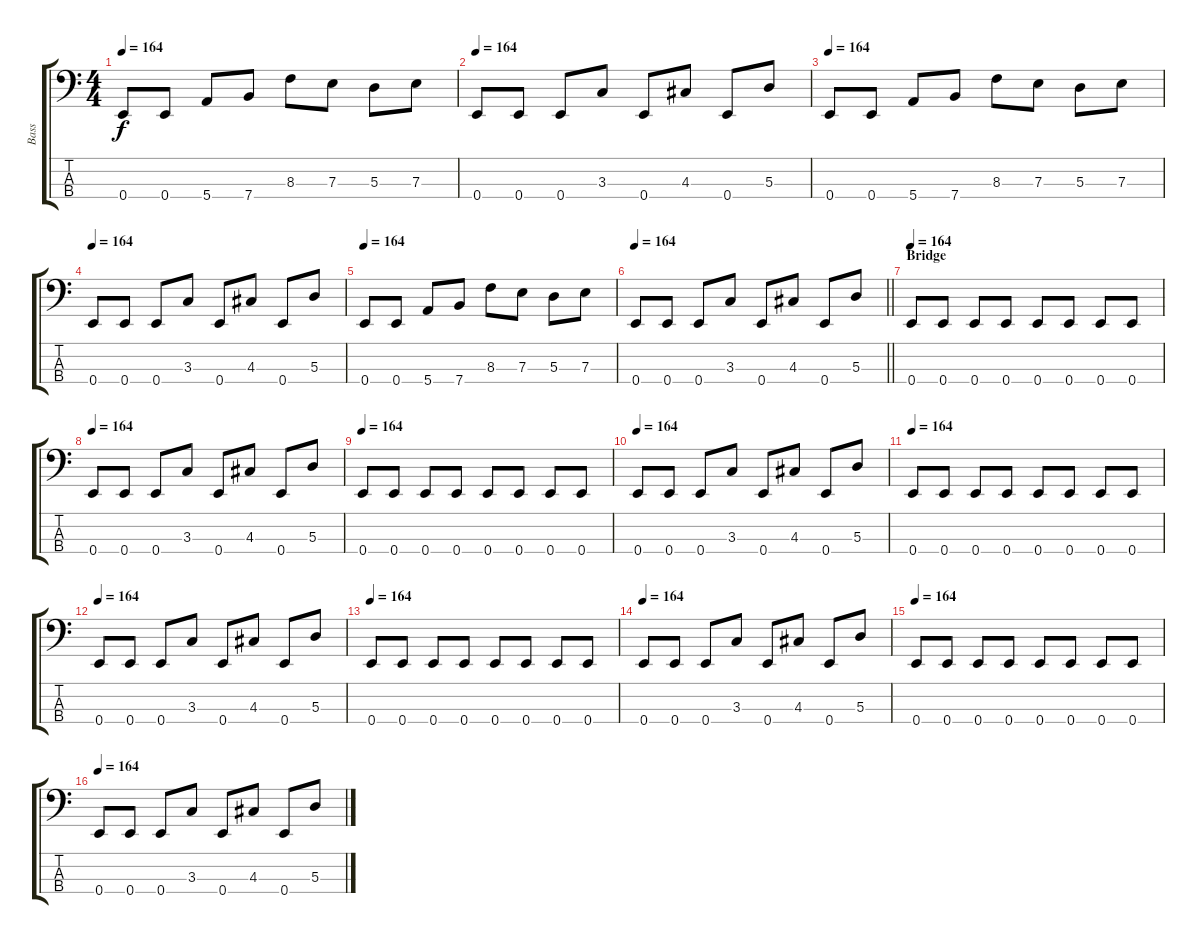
\track ("Bass" "Bass") {mute instrument electricbassfinger}
\staff {score tabs}
\tuning (G2 D2 A1 E1) {hide}
\ts (4 4)
\tempo 164
\clef f4
\ks c
0.4.8{dy f} 0.4.8 5.4.8 7.4.8 8.3.8 7.3.8 5.3.8 7.3.8 |
\tempo 164
0.4.8 0.4.8 0.4.8 3.3.8 0.4.8 4.3.8 0.4.8 5.3.8 |
\tempo 164
0.4.8 0.4.8 5.4.8 7.4.8 8.3.8 7.3.8 5.3.8 7.3.8 |
\tempo 164
0.4.8 0.4.8 0.4.8 3.3.8 0.4.8 4.3.8 0.4.8 5.3.8 |
\tempo 164
0.4.8 0.4.8 5.4.8 7.4.8 8.3.8 7.3.8 5.3.8 7.3.8 |
\tempo 164
\barLineRight lightlight
0.4.8 0.4.8 0.4.8 3.3.8 0.4.8 4.3.8 0.4.8 5.3.8 |
\section ("" "Bridge")
\tempo 164
0.4.8 0.4.8 0.4.8 0.4.8 0.4.8 0.4.8 0.4.8 0.4.8 |
\tempo 164
0.4.8 0.4.8 0.4.8 3.3.8 0.4.8 4.3.8 0.4.8 5.3.8 |
\tempo 164
0.4.8 0.4.8 0.4.8 0.4.8 0.4.8 0.4.8 0.4.8 0.4.8 |
\tempo 164
0.4.8 0.4.8 0.4.8 3.3.8 0.4.8 4.3.8 0.4.8 5.3.8 |
\tempo 164
0.4.8 0.4.8 0.4.8 0.4.8 0.4.8 0.4.8 0.4.8 0.4.8 |
\tempo 164
0.4.8 0.4.8 0.4.8 3.3.8 0.4.8 4.3.8 0.4.8 5.3.8 |
\tempo 164
0.4.8 0.4.8 0.4.8 0.4.8 0.4.8 0.4.8 0.4.8 0.4.8 |
\tempo 164
0.4.8 0.4.8 0.4.8 3.3.8 0.4.8 4.3.8 0.4.8 5.3.8 |
\tempo 164
0.4.8 0.4.8 0.4.8 0.4.8 0.4.8 0.4.8 0.4.8 0.4.8 |
\tempo 164
0.4.8 0.4.8 0.4.8 3.3.8 0.4.8 4.3.8 0.4.8 5.3.8
